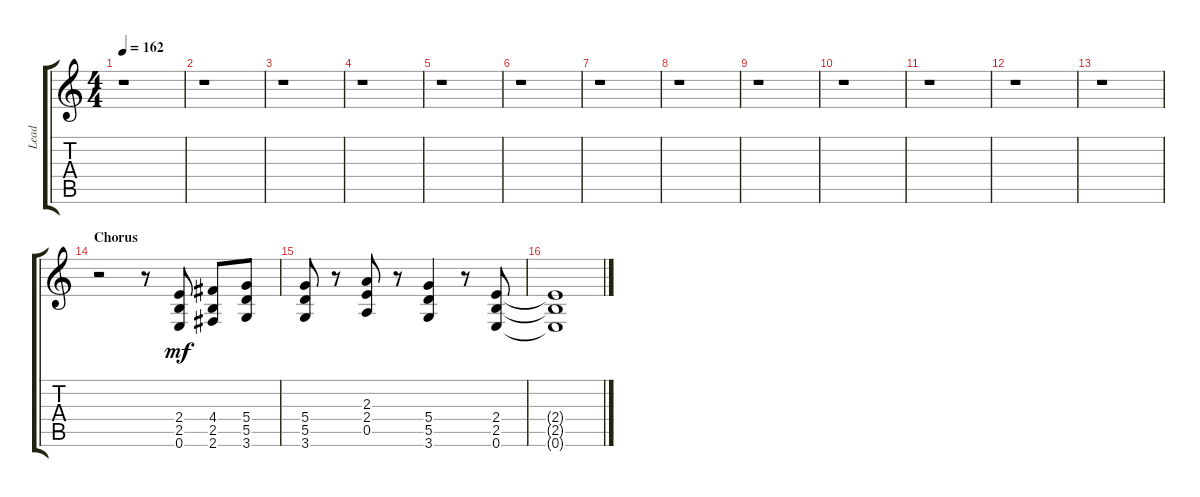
\track ("Lead" "Lead") {instrument overdrivenguitar}
\staff {score tabs}
\tuning (E4 B3 G3 D3 A2 E2) {hide}
\ts (4 4)
\tempo 162
\clef g2
\ks c
r.1{dy f} |
r.1 |
r.1 |
r.1 |
r.1 |
r.1 |
r.1 |
r.1 |
r.1 |
r.1 |
r.1 |
r.1 |
r.1 |
\section ("" "Chorus")
r.2 r.8 (2.4 2.5 0.6).8{dy mf volume 12} (4.4 2.5 2.6).8 (5.4 5.5 3.6).8 |
(5.4 5.5 3.6).8 r.8 (2.3 2.4 0.5).8 r.8 (5.4 5.5 3.6).4 r.8 (2.4 2.5 0.6).8 |
(2.4{t} 2.5{t} 0.6{t}).1
